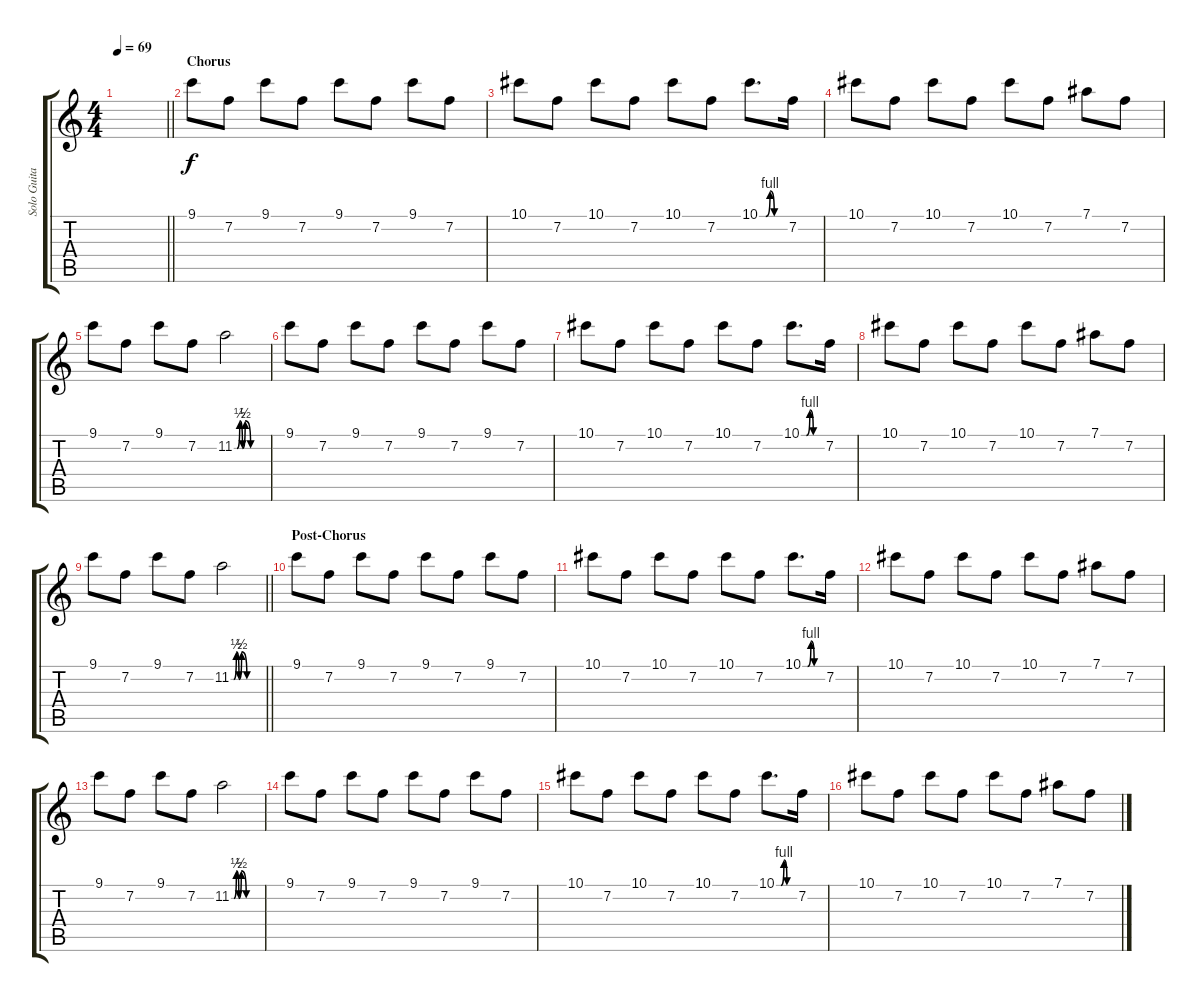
\track ("Solo Guitar" "Solo Guita") {instrument distortionguitar}
\staff {score tabs}
\tuning (Eb4 Bb3 Gb3 Db3 Ab2 Db2) {hide}
\ts (4 4)
\tempo 69
\clef g2
\barLineRight lightlight
\ks c
|
\section ("" "Chorus")
9.1.8{volume 9 instrument distortionguitar} 7.2.8 9.1.8 7.2.8 9.1.8 7.2.8 9.1.8 7.2.8 |
10.1.8 7.2.8 10.1.8 7.2.8 10.1.8 7.2.8 10.1{be (custom 0 0 5 0 10 0 15 0 25 4 35 0 42 0 60 0)}.8{d} 7.2.16 |
10.1.8 7.2.8 10.1.8 7.2.8 10.1.8 7.2.8 7.1.8 7.2.8 |
9.1.8 7.2.8 9.1.8 7.2.8 11.2{be (custom 0 0 5 0 10 2 15 0 20 2 30 0 40 0 60 0)}.2 |
9.1.8 7.2.8 9.1.8 7.2.8 9.1.8 7.2.8 9.1.8 7.2.8 |
10.1.8 7.2.8 10.1.8 7.2.8 10.1.8 7.2.8 10.1{be (custom 0 0 5 0 10 0 15 0 25 4 35 0 42 0 60 0)}.8{d} 7.2.16 |
10.1.8 7.2.8 10.1.8 7.2.8 10.1.8 7.2.8 7.1.8 7.2.8 |
\barLineRight lightlight
9.1.8 7.2.8 9.1.8 7.2.8 11.2{be (custom 0 0 5 0 10 2 15 0 20 2 30 0 40 0 60 0)}.2 |
\section ("" "Post-Chorus")
9.1.8 7.2.8 9.1.8 7.2.8 9.1.8 7.2.8 9.1.8 7.2.8 |
10.1.8 7.2.8 10.1.8 7.2.8 10.1.8 7.2.8 10.1{be (custom 0 0 5 0 10 0 15 0 25 4 35 0 42 0 60 0)}.8{d} 7.2.16 |
10.1.8 7.2.8 10.1.8 7.2.8 10.1.8 7.2.8 7.1.8 7.2.8 |
9.1.8 7.2.8 9.1.8 7.2.8 11.2{be (custom 0 0 5 0 10 2 15 0 20 2 30 0 40 0 60 0)}.2 |
9.1.8 7.2.8 9.1.8 7.2.8 9.1.8 7.2.8 9.1.8 7.2.8 |
10.1.8 7.2.8 10.1.8 7.2.8 10.1.8 7.2.8 10.1{be (custom 0 0 5 0 10 0 15 0 25 4 35 0 42 0 60 0)}.8{d} 7.2.16 |
10.1.8 7.2.8 10.1.8 7.2.8 10.1.8 7.2.8 7.1.8 7.2.8
